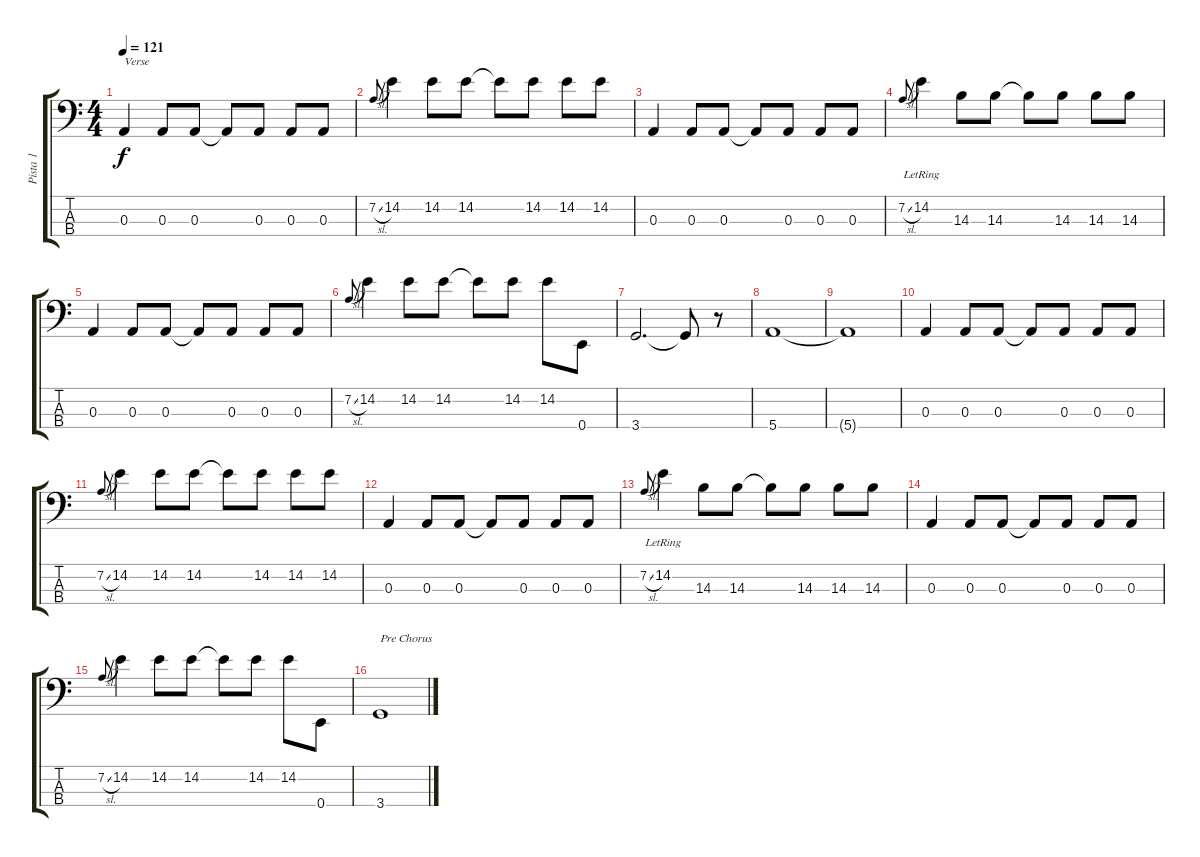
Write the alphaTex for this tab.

\track ("Pista 1" "Pista 1") {instrument electricbassfinger}
\staff {score tabs}
\tuning (G2 D2 A1 E1) {hide}
\ts (4 4)
\tempo 121
\clef f4
\ks c
0.3.4{txt "Verse" dy f} 0.3.8 0.3.8 0.3{t}.8 0.3.8 0.3.8 0.3.8 |
7.2{sl}.8{gr onbeat} 14.2.4 14.2.8 14.2.8 14.2{t}.8 14.2.8 14.2.8 14.2.8 |
0.3.4 0.3.8 0.3.8 0.3{t}.8 0.3.8 0.3.8 0.3.8 |
7.2{sl}.8{gr onbeat} 14.2{lr}.4 14.3.8 14.3.8 14.3{t}.8 14.3.8 14.3.8 14.3.8 |
0.3.4 0.3.8 0.3.8 0.3{t}.8 0.3.8 0.3.8 0.3.8 |
7.2{sl}.8{gr onbeat} 14.2.4 14.2.8 14.2.8 14.2{t}.8 14.2.8 14.2.8 0.4.8 |
3.4.2{d} 3.4{t}.8 r.8 |
5.4.1 |
5.4{t}.1 |
0.3.4 0.3.8 0.3.8 0.3{t}.8 0.3.8 0.3.8 0.3.8 |
7.2{sl}.8{gr onbeat} 14.2.4 14.2.8 14.2.8 14.2{t}.8 14.2.8 14.2.8 14.2.8 |
0.3.4 0.3.8 0.3.8 0.3{t}.8 0.3.8 0.3.8 0.3.8 |
7.2{sl}.8{gr onbeat} 14.2{lr}.4 14.3.8 14.3.8 14.3{t}.8 14.3.8 14.3.8 14.3.8 |
0.3.4 0.3.8 0.3.8 0.3{t}.8 0.3.8 0.3.8 0.3.8 |
7.2{sl}.8{gr onbeat} 14.2.4 14.2.8 14.2.8 14.2{t}.8 14.2.8 14.2.8 0.4.8 |
3.4.1{txt "Pre Chorus"}
